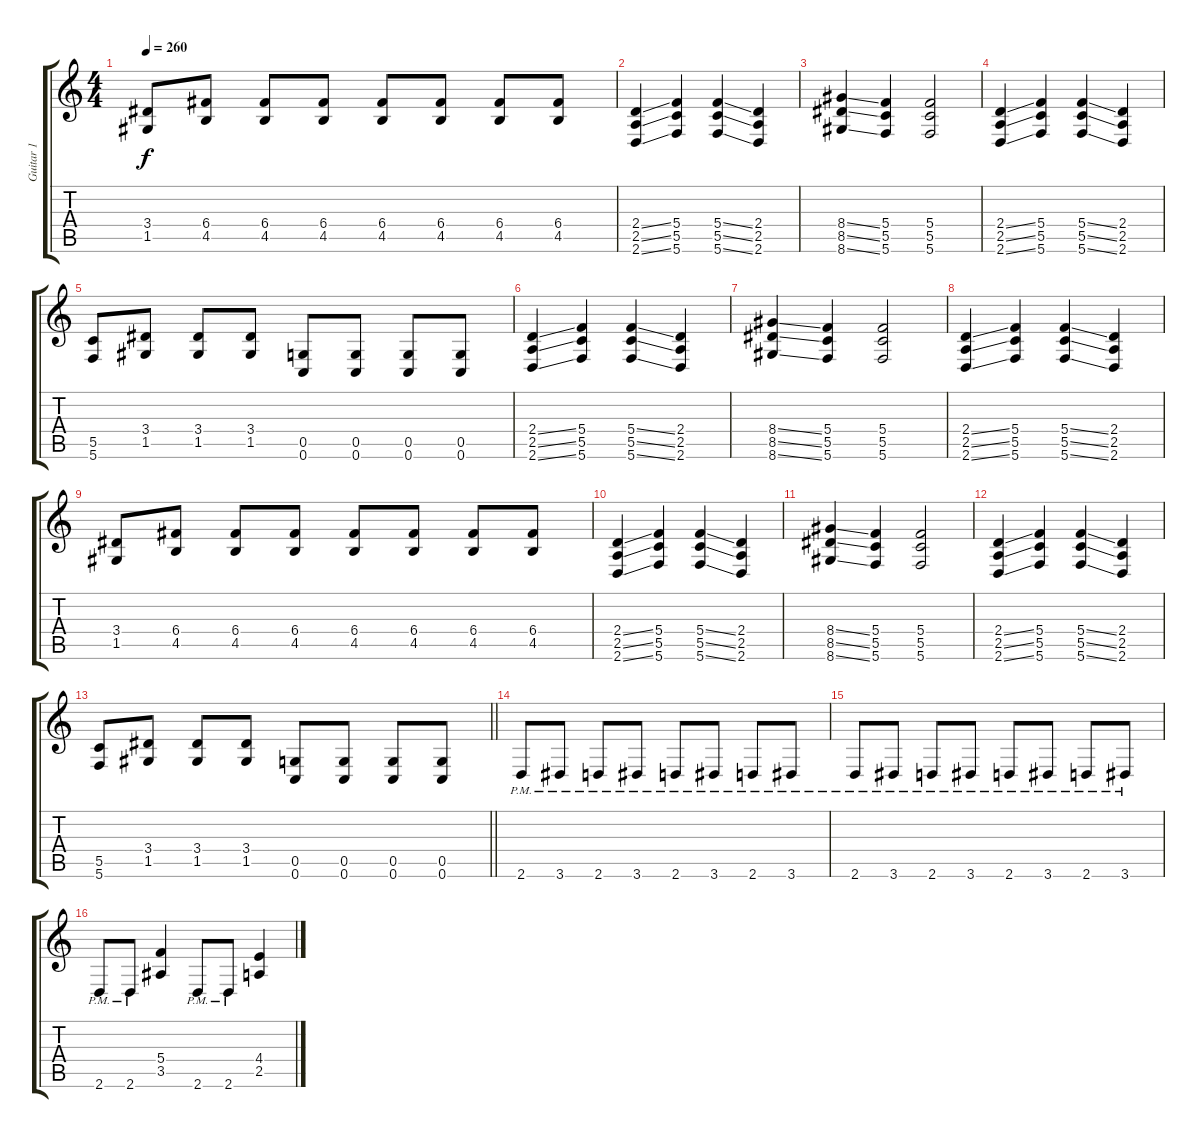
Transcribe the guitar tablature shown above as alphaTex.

\track ("Guitar 1" "Guitar 1") {instrument distortionguitar}
\staff {score tabs}
\tuning (D4 A3 F3 C3 G2 C2) {hide}
\ts (4 4)
\tempo 260
\clef g2
\ks c
(3.4 1.5).8{dy f} (6.4 4.5).8 (6.4 4.5).8 (6.4 4.5).8 (6.4 4.5).8 (6.4 4.5).8 (6.4 4.5).8 (6.4 4.5).8 |
(2.4{ss} 2.5{ss} 2.6{ss}).4 (5.4 5.5 5.6).4 (5.4{ss} 5.5{ss} 5.6{ss}).4 (2.4 2.5 2.6).4 |
(8.4{ss} 8.5{ss} 8.6{ss}).4 (5.4 5.5 5.6).4 (5.4 5.5 5.6).2 |
(2.4{ss} 2.5{ss} 2.6{ss}).4 (5.4 5.5 5.6).4 (5.4{ss} 5.5{ss} 5.6{ss}).4 (2.4 2.5 2.6).4 |
(5.5 5.6).8 (3.4 1.5).8 (3.4 1.5).8 (3.4 1.5).8 (0.5 0.6).8 (0.5 0.6).8 (0.5 0.6).8 (0.5 0.6).8 |
(2.4{ss} 2.5{ss} 2.6{ss}).4 (5.4 5.5 5.6).4 (5.4{ss} 5.5{ss} 5.6{ss}).4 (2.4 2.5 2.6).4 |
(8.4{ss} 8.5{ss} 8.6{ss}).4 (5.4 5.5 5.6).4 (5.4 5.5 5.6).2 |
(2.4{ss} 2.5{ss} 2.6{ss}).4 (5.4 5.5 5.6).4 (5.4{ss} 5.5{ss} 5.6{ss}).4 (2.4 2.5 2.6).4 |
(3.4 1.5).8 (6.4 4.5).8 (6.4 4.5).8 (6.4 4.5).8 (6.4 4.5).8 (6.4 4.5).8 (6.4 4.5).8 (6.4 4.5).8 |
(2.4{ss} 2.5{ss} 2.6{ss}).4 (5.4 5.5 5.6).4 (5.4{ss} 5.5{ss} 5.6{ss}).4 (2.4 2.5 2.6).4 |
(8.4{ss} 8.5{ss} 8.6{ss}).4 (5.4 5.5 5.6).4 (5.4 5.5 5.6).2 |
(2.4{ss} 2.5{ss} 2.6{ss}).4 (5.4 5.5 5.6).4 (5.4{ss} 5.5{ss} 5.6{ss}).4 (2.4 2.5 2.6).4 |
\barLineRight lightlight
(5.5 5.6).8 (3.4 1.5).8 (3.4 1.5).8 (3.4 1.5).8 (0.5 0.6).8 (0.5 0.6).8 (0.5 0.6).8 (0.5 0.6).8 |
2.6{pm}.8 3.6{pm}.8 2.6{pm}.8 3.6{pm}.8 2.6{pm}.8 3.6{pm}.8 2.6{pm}.8 3.6{pm}.8 |
2.6{pm}.8 3.6{pm}.8 2.6{pm}.8 3.6{pm}.8 2.6{pm}.8 3.6{pm}.8 2.6{pm}.8 3.6{pm}.8 |
2.6{pm}.8 2.6{pm}.8 (5.4 3.5).4 2.6{pm}.8 2.6{pm}.8 (4.4 2.5).4
